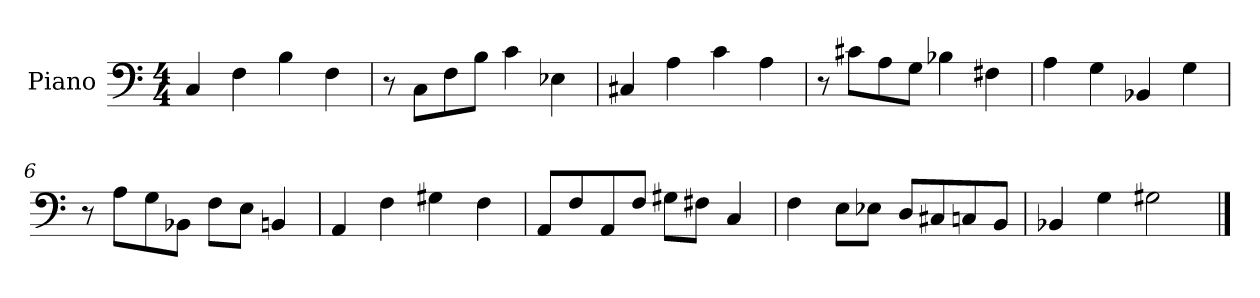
**kern
*part1
*staff1
*I"Piano
*I'Pno.
*clefF4
*k[]
*M4/4
*MM120
=1
4C/
4F\
4B\
4F\
=2
8r
8C\L
8F\
8B\J
4c\
4E-X\
=3
4C#X/
4A\
4c\
4A\
=4
8r
8c#X\L
8A\
8G\J
4B-X\
4F#X\
=5
4A\
4G\
4BB-X/
4G\
=6
8r
8A\L
8G\
8BB-X\J
8F\L
8E\J
4BBn/
=7
4AA/
4F\
4G#X\
4F\
!!LO:LB:g=z
=8
8AA/L
8F/
8AA/
8F/J
8G#X\L
8F#X\J
4C/
=9
4F\
8E\L
8E-X\J
8D/L
8C#X/
8Cn/
8BB/J
=10
4BB-X/
4G\
2G#X\
==
*-
